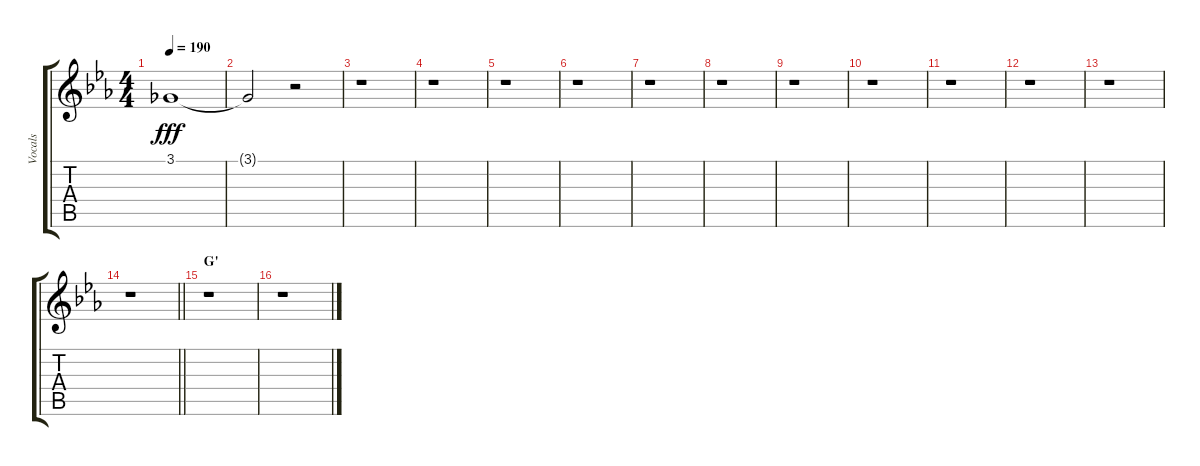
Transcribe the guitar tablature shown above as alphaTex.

\track ("Vocals" "Vocals") {instrument violin}
\staff {score tabs}
\tuning (Eb4 Bb3 Gb3 Db3 Ab2 Eb2) {hide}
\ts (4 4)
\tempo 190
\clef g2
\ks eb
3.1{t}.1{dy fff} |
3.1{t}.2 r.2 |
r.1 |
r.1 |
r.1 |
r.1 |
r.1 |
r.1 |
r.1 |
r.1 |
r.1 |
r.1 |
r.1 |
\barLineRight lightlight
r.1 |
\section ("" "G'")
r.1 |
r.1
